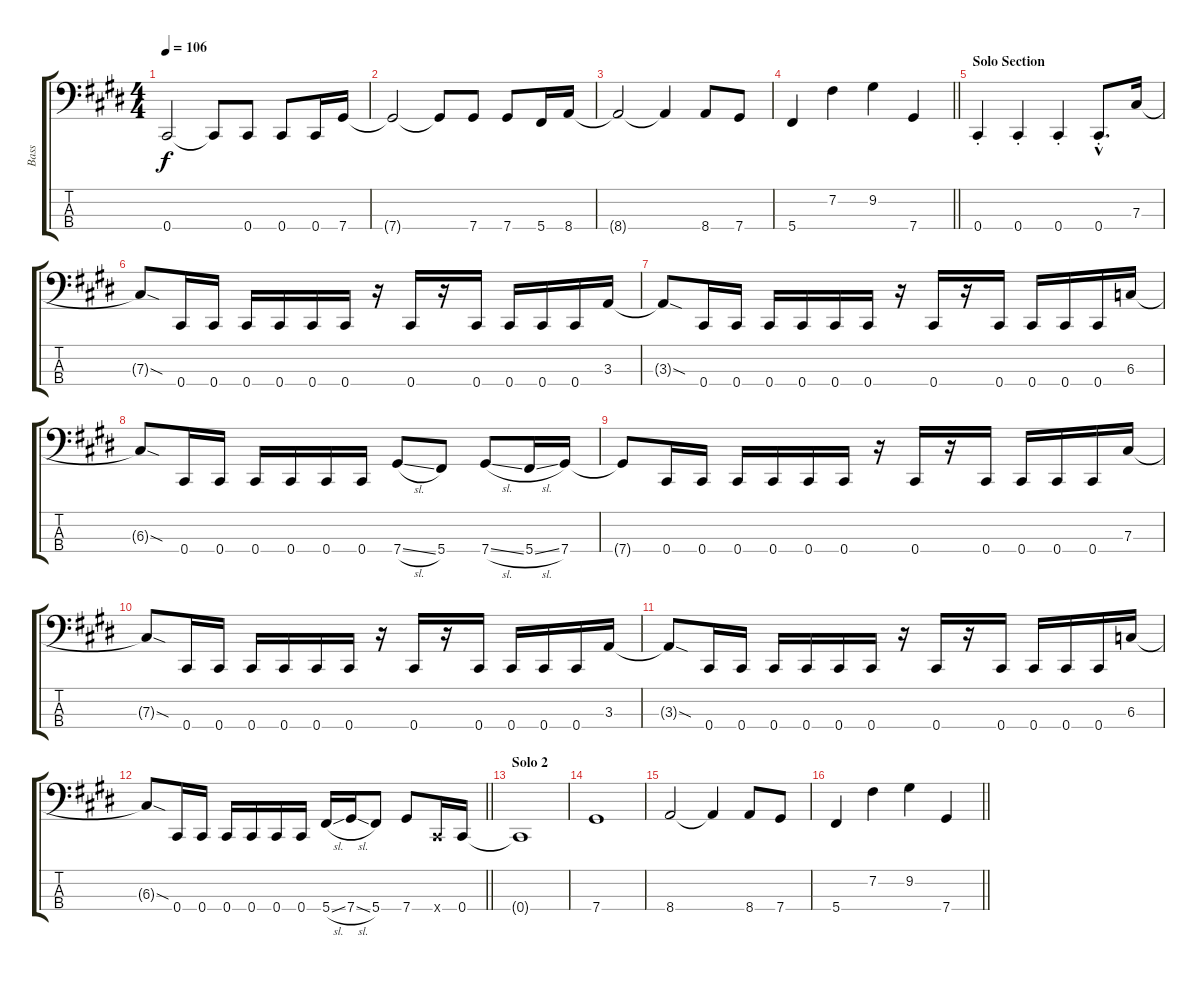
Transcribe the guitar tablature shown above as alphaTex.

\track ("Bass" "Bass") {instrument electricbasspick}
\staff {score tabs}
\tuning (E2 B1 Gb1 Db1) {hide}
\ts (4 4)
\tempo 106
\clef f4
\ks c#minor
0.4.2{dy f} 0.4{t}.8 0.4.8 0.4.8 0.4.16 7.4.16 |
7.4{t}.2 7.4{t}.8 7.4.8 7.4.8 5.4.16 8.4.16 |
8.4{t}.2 8.4{t}.4 8.4.8 7.4.8 |
\barLineRight lightlight
5.4.4 7.2.4 9.2.4 7.4.4 |
\section ("" "Solo Section")
0.4{st}.4 0.4{st}.4 0.4{st}.4 0.4{hac st}.8{d} 7.3.16 |
7.3{sod t}.8 0.4.16 0.4.16 0.4.16 0.4.16 0.4.16 0.4.16 r.16 0.4.16 r.16 0.4.16 0.4.16 0.4.16 0.4.16 3.3.16 |
3.3{sod t}.8 0.4.16 0.4.16 0.4.16 0.4.16 0.4.16 0.4.16 r.16 0.4.16 r.16 0.4.16 0.4.16 0.4.16 0.4.16 6.3.16 |
6.3{sod t}.8 0.4.16 0.4.16 0.4.16 0.4.16 0.4.16 0.4.16 7.4{sl}.8 5.4.8 7.4{sl}.8 5.4{sl}.16 7.4.16 |
7.4{t}.8 0.4.16 0.4.16 0.4.16 0.4.16 0.4.16 0.4.16 r.16 0.4.16 r.16 0.4.16 0.4.16 0.4.16 0.4.16 7.3.16 |
7.3{sod t}.8 0.4.16 0.4.16 0.4.16 0.4.16 0.4.16 0.4.16 r.16 0.4.16 r.16 0.4.16 0.4.16 0.4.16 0.4.16 3.3.16 |
3.3{sod t}.8 0.4.16 0.4.16 0.4.16 0.4.16 0.4.16 0.4.16 r.16 0.4.16 r.16 0.4.16 0.4.16 0.4.16 0.4.16 6.3.16 |
\barLineRight lightlight
6.3{sod t}.8 0.4.16 0.4.16 0.4.16 0.4.16 0.4.16 0.4.16 5.4{sl}.16 7.4{sl}.16 5.4.8 7.4.8 0.4{x}.16 0.4.16 |
\section ("" "Solo 2")
0.4{t}.1 |
7.4.1 |
8.4.2 8.4{t}.4 8.4.8 7.4.8 |
\barLineRight lightlight
5.4.4 7.2.4 9.2.4 7.4.4
